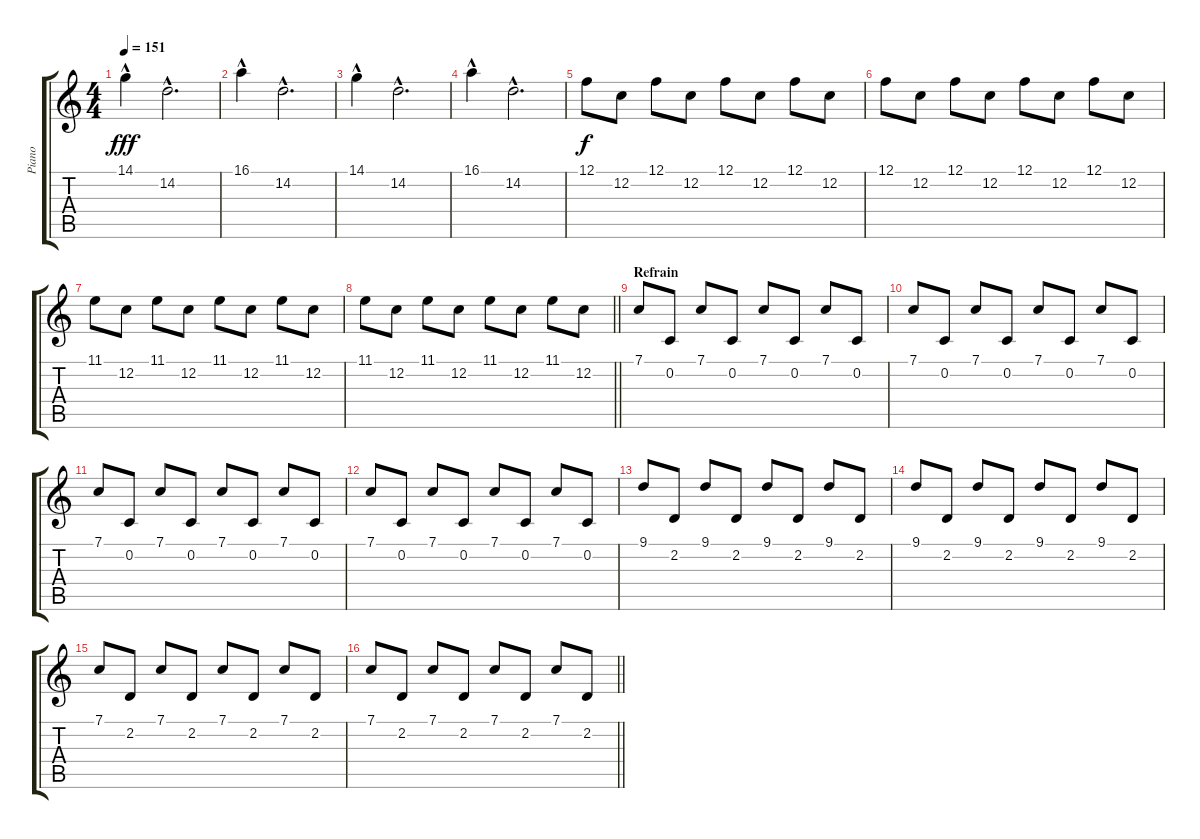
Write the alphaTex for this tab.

\track ("Piano" "Piano") {instrument brightacousticpiano}
\staff {score tabs}
\tuning (F4 C4 Ab3 Eb3 Bb2 F2) {hide}
\ts (4 4)
\tempo 151
\clef g2
\ks c
14.1{hac}.4{dy fff volume 16} 14.2{hac}.2{d} |
16.1{hac}.4 14.2{hac}.2{d} |
14.1{hac}.4{volume 16} 14.2{hac}.2{d} |
16.1{hac}.4 14.2{hac}.2{d} |
12.1.8{dy f} 12.2.8 12.1.8 12.2.8 12.1.8 12.2.8 12.1.8 12.2.8 |
12.1.8 12.2.8 12.1.8 12.2.8 12.1.8 12.2.8 12.1.8 12.2.8 |
11.1.8 12.2.8 11.1.8 12.2.8 11.1.8 12.2.8 11.1.8 12.2.8 |
\barLineRight lightlight
11.1.8 12.2.8 11.1.8 12.2.8 11.1.8 12.2.8 11.1.8 12.2.8 |
\section ("" "Refrain")
7.1.8 0.2.8 7.1.8 0.2.8 7.1.8 0.2.8 7.1.8 0.2.8 |
7.1.8 0.2.8 7.1.8 0.2.8 7.1.8 0.2.8 7.1.8 0.2.8 |
7.1.8 0.2.8 7.1.8 0.2.8 7.1.8 0.2.8 7.1.8 0.2.8 |
7.1.8 0.2.8 7.1.8 0.2.8 7.1.8 0.2.8 7.1.8 0.2.8 |
9.1.8 2.2.8 9.1.8 2.2.8 9.1.8 2.2.8 9.1.8 2.2.8 |
9.1.8 2.2.8 9.1.8 2.2.8 9.1.8 2.2.8 9.1.8 2.2.8 |
7.1.8 2.2.8 7.1.8 2.2.8 7.1.8 2.2.8 7.1.8 2.2.8 |
\barLineRight lightlight
7.1.8 2.2.8 7.1.8 2.2.8 7.1.8 2.2.8 7.1.8 2.2.8
